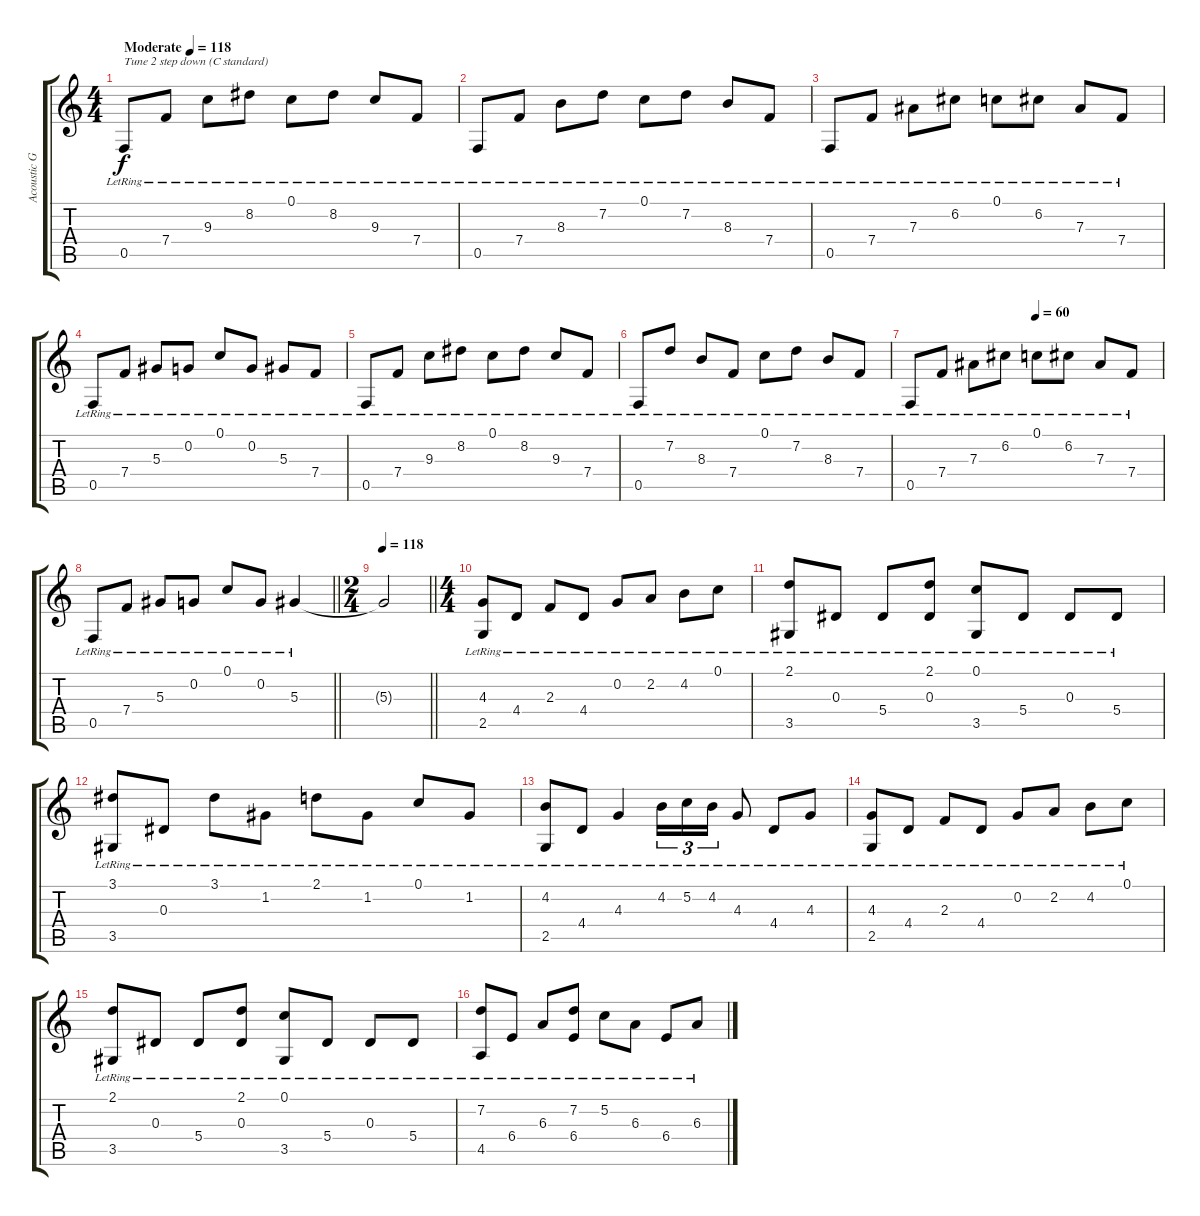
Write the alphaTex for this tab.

\track ("Acoustic Gtr." "Acoustic G") {instrument acousticguitarsteel}
\staff {score tabs}
\tuning (C4 G3 Eb3 Bb2 F2 C2) {hide}
\ts (4 4)
\tempo (118 "Moderate")
\clef g2
\ks c
0.5{lr}.8{txt "Tune 2 step down (C standard)" dy f instrument acousticguitarsteel} 7.4{lr}.8 9.3{lr}.8 8.2{lr}.8 0.1{lr}.8 8.2{lr}.8 9.3{lr}.8 7.4{lr}.8 |
0.5{lr}.8 7.4{lr}.8 8.3{lr}.8 7.2{lr}.8 0.1{lr}.8 7.2{lr}.8 8.3{lr}.8 7.4{lr}.8 |
0.5{lr}.8 7.4{lr}.8 7.3{lr}.8 6.2{lr}.8 0.1{lr}.8 6.2{lr}.8 7.3{lr}.8 7.4{lr}.8 |
0.5{lr}.8 7.4{lr}.8 5.3{lr}.8 0.2{lr}.8 0.1{lr}.8 0.2{lr}.8 5.3{lr}.8 7.4{lr}.8 |
0.5{lr}.8 7.4{lr}.8 9.3{lr}.8 8.2{lr}.8 0.1{lr}.8 8.2{lr}.8 9.3{lr}.8 7.4{lr}.8 |
0.5{lr}.8 7.2{lr}.8 8.3{lr}.8 7.4{lr}.8 0.1{lr}.8 7.2{lr}.8 8.3{lr}.8 7.4{lr}.8 |
\tempo (60 0.5)
0.5{lr}.8 7.4{lr}.8 7.3{lr}.8 6.2{lr}.8 0.1{lr}.8 6.2{lr}.8 7.3{lr}.8 7.4{lr}.8 |
\barLineRight lightlight
0.5{lr}.8 7.4{lr}.8 5.3{lr}.8 0.2{lr}.8 0.1{lr}.8 0.2{lr}.8 5.3{lr}.4 |
\ts (2 4)
\tempo 118
\barLineRight lightlight
5.3{t}.2 |
\ts (4 4)
\section ("" "")
(4.3{lr} 2.5{lr}).8 4.4{lr}.8 2.3{lr}.8 4.4{lr}.8 0.2{lr}.8 2.2{lr}.8 4.2{lr}.8 0.1{lr}.8 |
(2.1{lr} 3.5{lr}).8 0.3{lr}.8 5.4{lr}.8 (2.1{lr} 0.3{lr}).8 (0.1{lr} 3.5{lr}).8 5.4{lr}.8 0.3{lr}.8 5.4{lr}.8 |
(3.1{lr} 3.5{lr}).8 0.3{lr}.8 3.1{lr}.8 1.2{lr}.8 2.1{lr}.8 1.2{lr}.8 0.1{lr}.8 1.2{lr}.8 |
(4.2{lr} 2.5{lr}).8 4.4{lr}.8 4.3{lr}.4 4.2{lr}.16{tu (3 2)} 5.2{lr}.16{tu (3 2)} 4.2{lr}.16{tu (3 2)} 4.3{lr}.8 4.4{lr}.8 4.3{lr}.8 |
(4.3{lr} 2.5{lr}).8 4.4{lr}.8 2.3{lr}.8 4.4{lr}.8 0.2{lr}.8 2.2{lr}.8 4.2{lr}.8 0.1{lr}.8 |
(2.1{lr} 3.5{lr}).8 0.3{lr}.8 5.4{lr}.8 (2.1{lr} 0.3{lr}).8 (0.1{lr} 3.5{lr}).8 5.4{lr}.8 0.3{lr}.8 5.4{lr}.8 |
(7.2{lr} 4.5{lr}).8 6.4{lr}.8 6.3{lr}.8 (7.2{lr} 6.4{lr}).8 5.2{lr}.8 6.3{lr}.8 6.4{lr}.8 6.3{lr}.8
